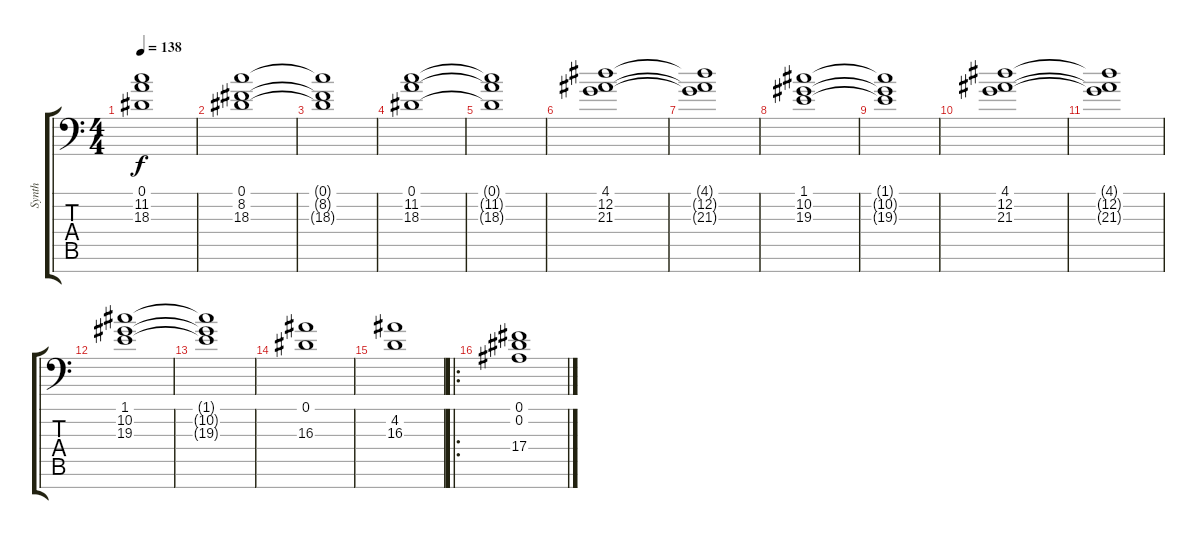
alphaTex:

\track ("Synth" "Synth") {instrument lead8bassandlead}
\staff {score tabs}
\tuning (Eb4 Bb3 Gb3 Db3 Ab2 Eb2 Bb1) {hide}
\ts (4 4)
\tempo 138
\clef f4
\ks c
(0.1{t} 11.2{t} 18.3{t}).1{dy f} |
(0.1 8.2 18.3).1 |
(0.1{t} 8.2{t} 18.3{t}).1 |
(0.1 11.2 18.3).1 |
(0.1{t} 11.2{t} 18.3{t}).1 |
(4.1 12.2 21.3).1 |
(4.1{t} 12.2{t} 21.3{t}).1 |
(1.1 10.2 19.3).1 |
(1.1{t} 10.2{t} 19.3{t}).1 |
(4.1 12.2 21.3).1 |
(4.1{t} 12.2{t} 21.3{t}).1 |
(1.1 10.2 19.3).1 |
(1.1{t} 10.2{t} 19.3{t}).1 |
(0.1 16.3).1 |
(4.2 16.3).1 |
\ro
(0.1 0.2 17.4).1
